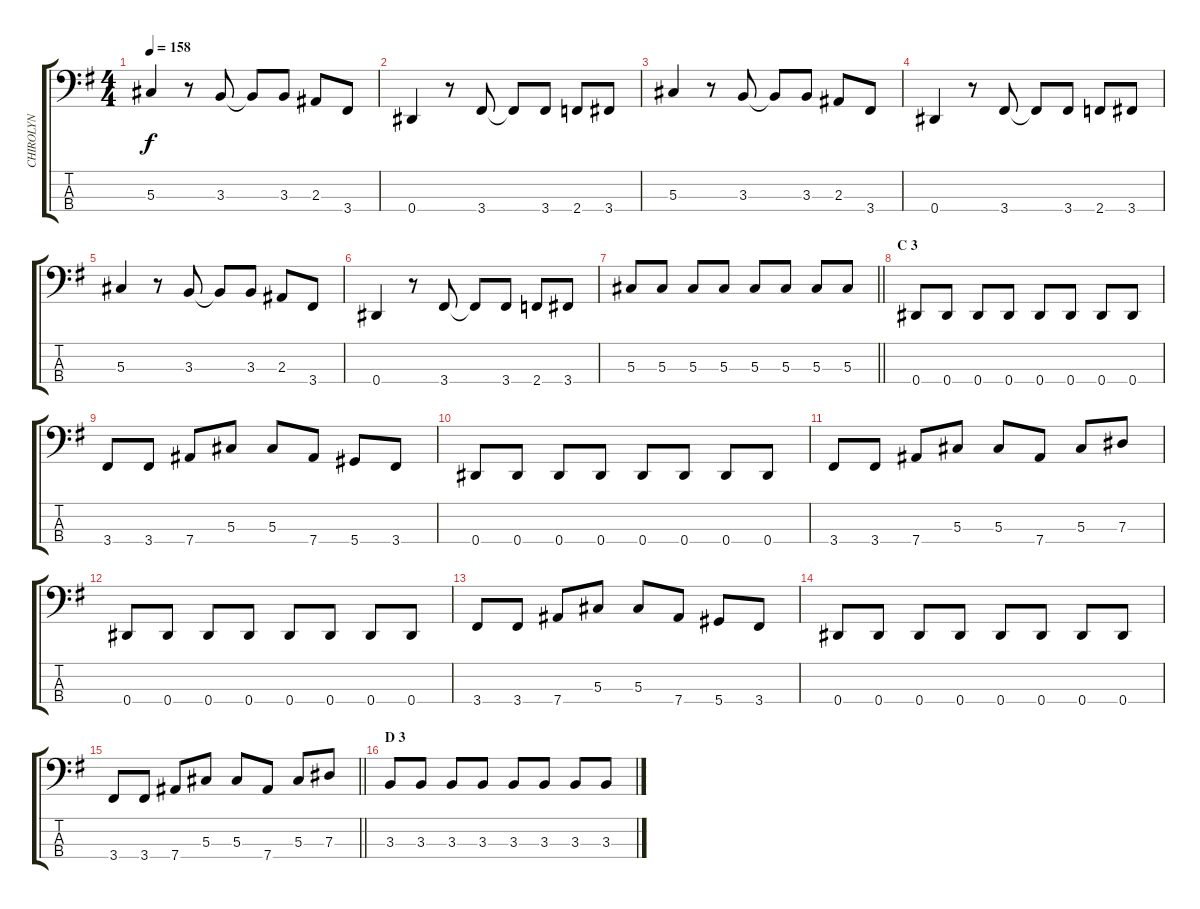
\track ("CHIROLYN" "CHIROLYN") {instrument electricbasspick}
\staff {score tabs}
\tuning (Gb2 Db2 Ab1 Eb1) {hide}
\ts (4 4)
\tempo 158
\clef f4
\ks g
5.3.4{dy f} r.8 3.3.8 3.3{t}.8 3.3.8 2.3.8 3.4.8 |
0.4.4 r.8 3.4.8 3.4{t}.8 3.4.8 2.4.8 3.4.8 |
5.3.4 r.8 3.3.8 3.3{t}.8 3.3.8 2.3.8 3.4.8 |
0.4.4 r.8 3.4.8 3.4{t}.8 3.4.8 2.4.8 3.4.8 |
5.3.4 r.8 3.3.8 3.3{t}.8 3.3.8 2.3.8 3.4.8 |
0.4.4 r.8 3.4.8 3.4{t}.8 3.4.8 2.4.8 3.4.8 |
\barLineRight lightlight
5.3.8 5.3.8 5.3.8 5.3.8 5.3.8 5.3.8 5.3.8 5.3.8 |
\section ("" "C 3")
0.4.8 0.4.8 0.4.8 0.4.8 0.4.8 0.4.8 0.4.8 0.4.8 |
3.4.8 3.4.8 7.4.8 5.3.8 5.3.8 7.4.8 5.4.8 3.4.8 |
0.4.8 0.4.8 0.4.8 0.4.8 0.4.8 0.4.8 0.4.8 0.4.8 |
3.4.8 3.4.8 7.4.8 5.3.8 5.3.8 7.4.8 5.3.8 7.3.8 |
0.4.8 0.4.8 0.4.8 0.4.8 0.4.8 0.4.8 0.4.8 0.4.8 |
3.4.8 3.4.8 7.4.8 5.3.8 5.3.8 7.4.8 5.4.8 3.4.8 |
0.4.8 0.4.8 0.4.8 0.4.8 0.4.8 0.4.8 0.4.8 0.4.8 |
\barLineRight lightlight
3.4.8 3.4.8 7.4.8 5.3.8 5.3.8 7.4.8 5.3.8 7.3.8 |
\section ("" "D 3")
3.3.8 3.3.8 3.3.8 3.3.8 3.3.8 3.3.8 3.3.8 3.3.8
